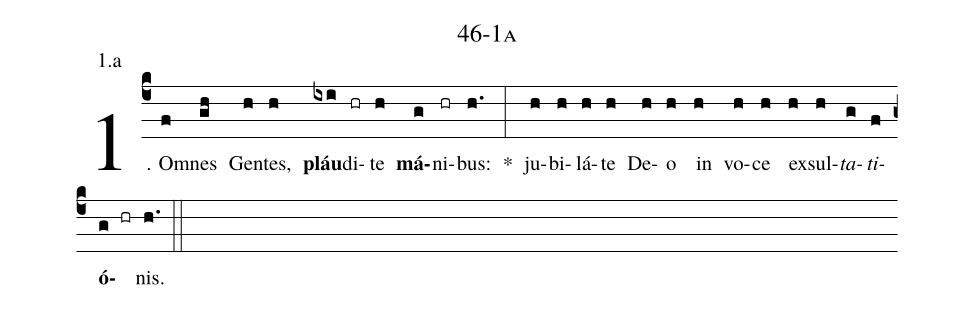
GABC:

name: 46-1a;
annotation: 1.a;
%%
(c4)1. Om(f)nes(gh) Gen(h)tes,(h) <b>pláu</b>(ixi)di(hr)te(h) <b>má</b>(g)ni(hr)bus:(h.) *(:) ju(h)bi(h)lá(h)te(h) De(h)o(h) in(h) vo(h)ce(h) ex(h)sul(h)<i>ta</i>(g)<i>ti</i>(f)<b>ó</b>(g hr)nis.(h.) (::)
